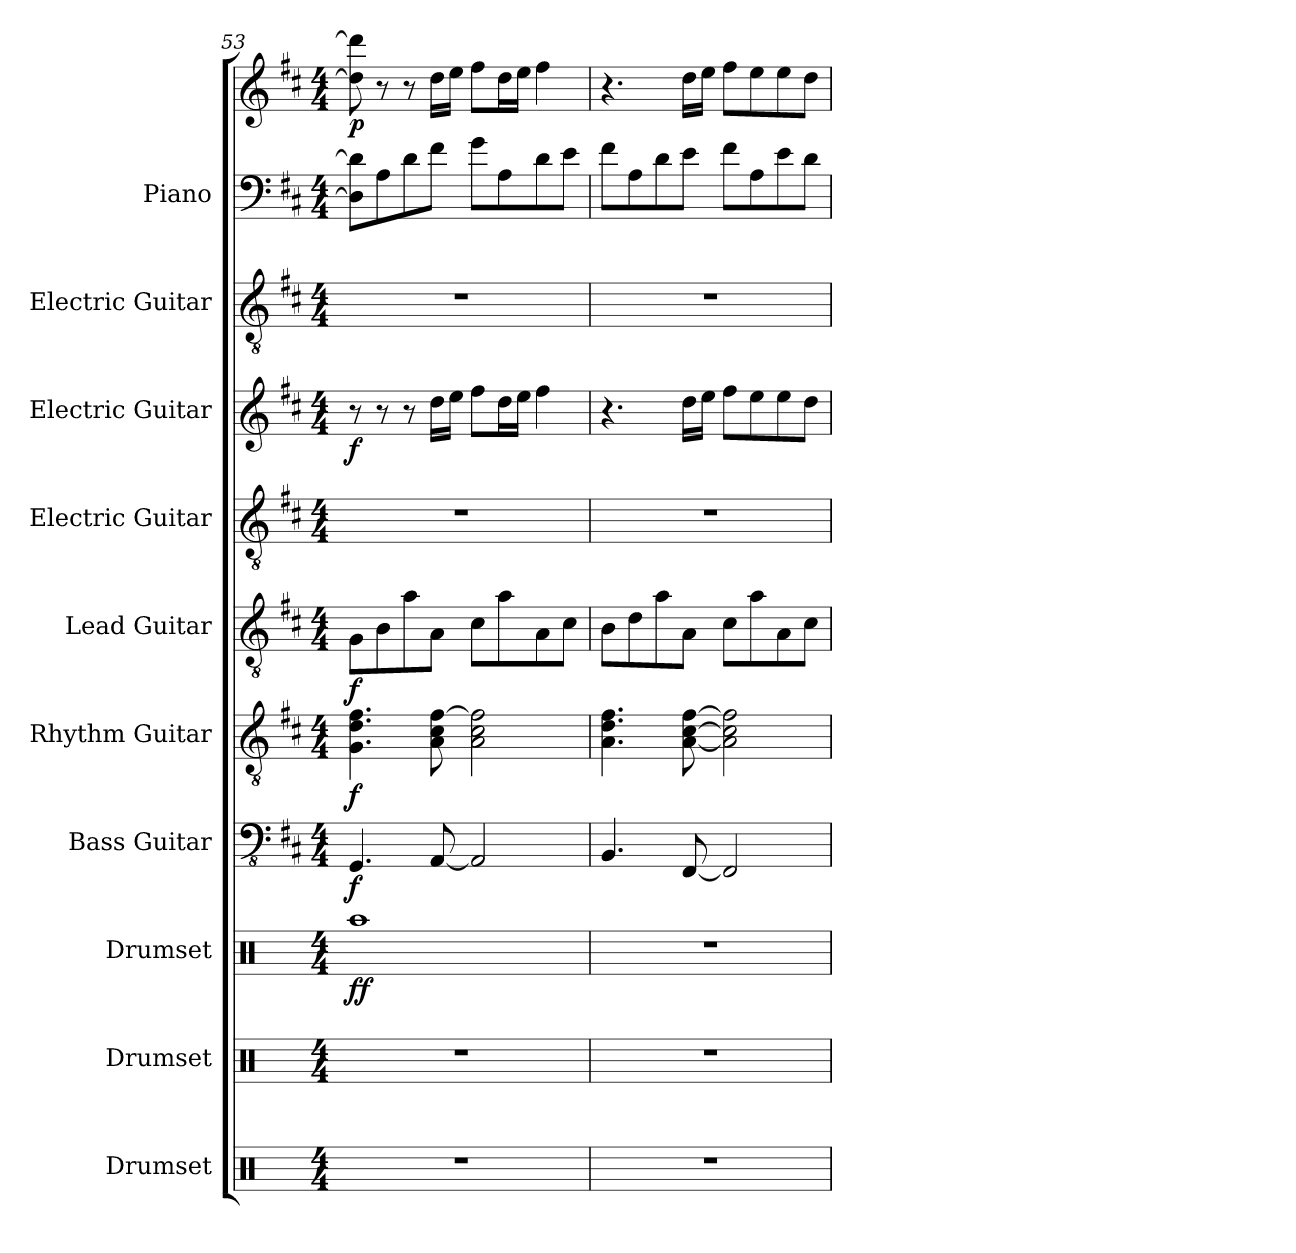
**kern	**kern	**kern	**dynam	**kern	**dynam	**kern	**dynam	**kern	**dynam	**kern	**kern	**dynam	**kern	**kern	**kern	**dynam
*part10	*part9	*part8	*part8	*part7	*part7	*part6	*part6	*part5	*part5	*part4	*part3	*part3	*part2	*part1	*part1	*part1
*staff11	*staff10	*staff9	*staff9	*staff8	*staff8	*staff7	*staff7	*staff6	*staff6	*staff5	*staff4	*staff4	*staff3	*staff2	*staff1	*staff1/2
*I"Drumset	*I"Drumset	*I"Drumset	*	*I"Bass Guitar	*	*I"Rhythm Guitar	*	*I"Lead Guitar	*	*I"Electric Guitar	*I"Electric Guitar	*	*I"Electric Guitar	*I"Piano	*	*
*I'Drs.	*I'Drs.	*I'Drs.	*	*I'B. Gtr.	*	*I'R. Gtr.	*	*I'L. Gtr.	*	*I'El. Guit.	*I'El. Guit.	*	*I'El. Guit.	*I'Pno.	*	*
*clefX	*clefX	*clefX	*	*clefFv4	*	*clefGv2	*	*clefGv2	*	*clefGv2	*clefG2	*	*clefGv2	*clefF4	*clefG2	*
*k[]	*k[]	*k[]	*	*k[f#c#]	*	*k[f#c#]	*	*k[f#c#]	*	*k[f#c#]	*k[f#c#]	*	*k[f#c#]	*k[f#c#]	*k[f#c#]	*
*M4/4	*M4/4	*M4/4	*	*M4/4	*	*M4/4	*	*M4/4	*	*M4/4	*M4/4	*	*M4/4	*M4/4	*M4/4	*
=53	=53	=53	=53	=53	=53	=53	=53	=53	=53	=53	=53	=53	=53	=53	=53	=53
!	!	!	!LO:DY:b	!	!LO:DY:b	!	!LO:DY:b	!	!LO:DY:b	!	!	!LO:DY:b	!	!	!	!LO:DY:b
1r	1r	1Raa	ff	4.GGG/	f	4.G\ 4.d\ 4.f#\	f	8G\L	f	1r	8r	f	1r	8D\] 8d\]L	8dd\] 8ddd\]	p
.	.	.	.	.	.	.	.	8B\	.	.	8r	.	.	8A\	8r	.
.	.	.	.	.	.	.	.	8a\	.	.	8r	.	.	8d\	8r	.
.	.	.	.	[8AAA/	.	8A\ 8c#\ [8f#\	.	8A\J	.	.	16dd\LL	.	.	8f#\J	16dd\LL	.
.	.	.	.	.	.	.	.	.	.	.	16ee\JJ	.	.	.	16ee\JJ	.
.	.	.	.	2AAA/]	.	2A\ 2c#\ 2f#\]	.	8c#\L	.	.	8ff#\L	.	.	8g\L	8ff#\L	.
.	.	.	.	.	.	.	.	8a\	.	.	16dd\L	.	.	8A\	16dd\L	.
.	.	.	.	.	.	.	.	.	.	.	16ee\JJ	.	.	.	16ee\JJ	.
.	.	.	.	.	.	.	.	8A\	.	.	4ff#\	.	.	8d\	4ff#\	.
.	.	.	.	.	.	.	.	8c#\J	.	.	.	.	.	8e\J	.	.
!!LO:PB:g=z
=54	=54	=54	=54	=54	=54	=54	=54	=54	=54	=54	=54	=54	=54	=54	=54	=54
1r	1r	1r	.	4.BBB/	.	4.A\ 4.d\ 4.f#\	.	8B\L	.	1r	4.r	.	1r	8f#\L	4.r	.
.	.	.	.	.	.	.	.	8d\	.	.	.	.	.	8A\	.	.
.	.	.	.	.	.	.	.	8a\	.	.	.	.	.	8d\	.	.
.	.	.	.	[8FFF#/	.	[8A\ [8c#\ [8f#\	.	8A\J	.	.	16dd\LL	.	.	8e\J	16dd\LL	.
.	.	.	.	.	.	.	.	.	.	.	16ee\JJ	.	.	.	16ee\JJ	.
.	.	.	.	2FFF#/]	.	2A\] 2c#\] 2f#\]	.	8c#\L	.	.	8ff#\L	.	.	8f#\L	8ff#\L	.
.	.	.	.	.	.	.	.	8a\	.	.	8ee\	.	.	8A\	8ee\	.
.	.	.	.	.	.	.	.	8A\	.	.	8ee\	.	.	8e\	8ee\	.
.	.	.	.	.	.	.	.	8c#\J	.	.	8dd\J	.	.	8d\J	8dd\J	.
=	=	=	=	=	=	=	=	=	=	=	=	=	=	=	=	=
*-	*-	*-	*-	*-	*-	*-	*-	*-	*-	*-	*-	*-	*-	*-	*-	*-
